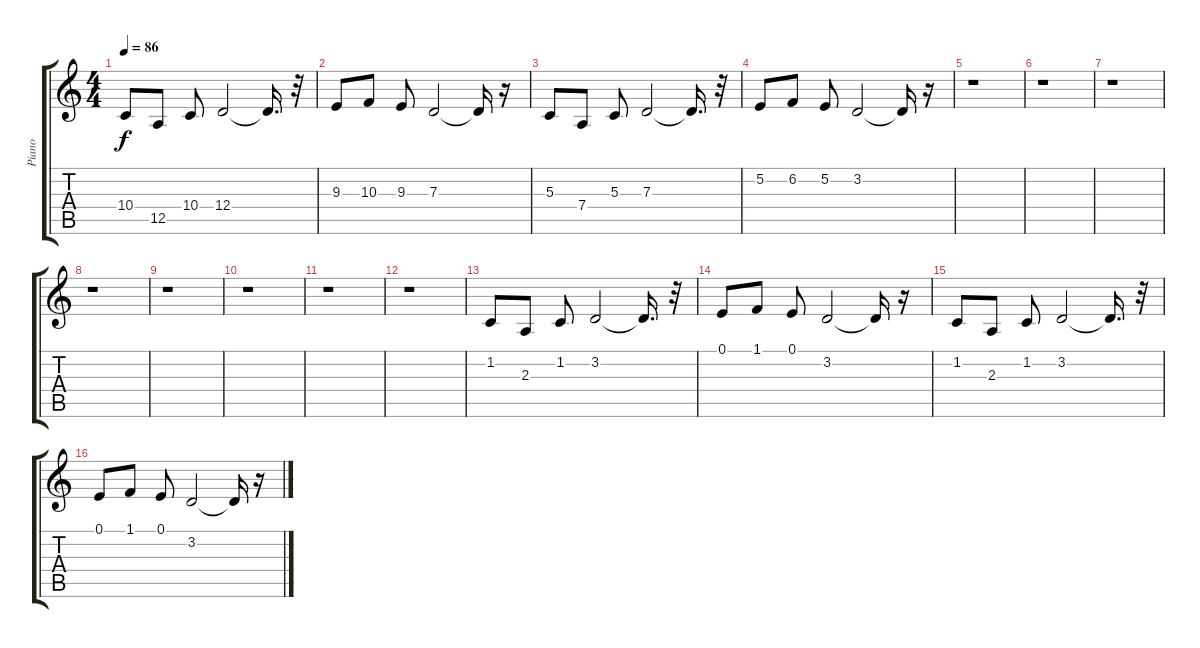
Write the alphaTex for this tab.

\track ("Piano" "Piano") {instrument acousticgrandpiano}
\staff {score tabs}
\tuning (E4 B3 G3 D3 A2 E2) {hide}
\ts (4 4)
\tempo 86
\clef g2
\ks c
10.4.8{dy f} 12.5.8 10.4.8 12.4.2 12.4{t}.16{d} r.32 |
9.3.8 10.3.8 9.3.8 7.3.2 7.3{t}.16 r.16 |
5.3.8 7.4.8 5.3.8 7.3.2 7.3{t}.16{d} r.32 |
5.2.8 6.2.8 5.2.8 3.2.2 3.2{t}.16 r.16 |
r.1 |
r.1 |
r.1 |
r.1 |
r.1 |
r.1 |
r.1 |
r.1 |
1.2.8 2.3.8 1.2.8 3.2.2 3.2{t}.16{d} r.32 |
0.1.8 1.1.8 0.1.8 3.2.2 3.2{t}.16 r.16 |
1.2.8 2.3.8 1.2.8 3.2.2 3.2{t}.16{d} r.32 |
0.1.8 1.1.8 0.1.8 3.2.2 3.2{t}.16 r.16
